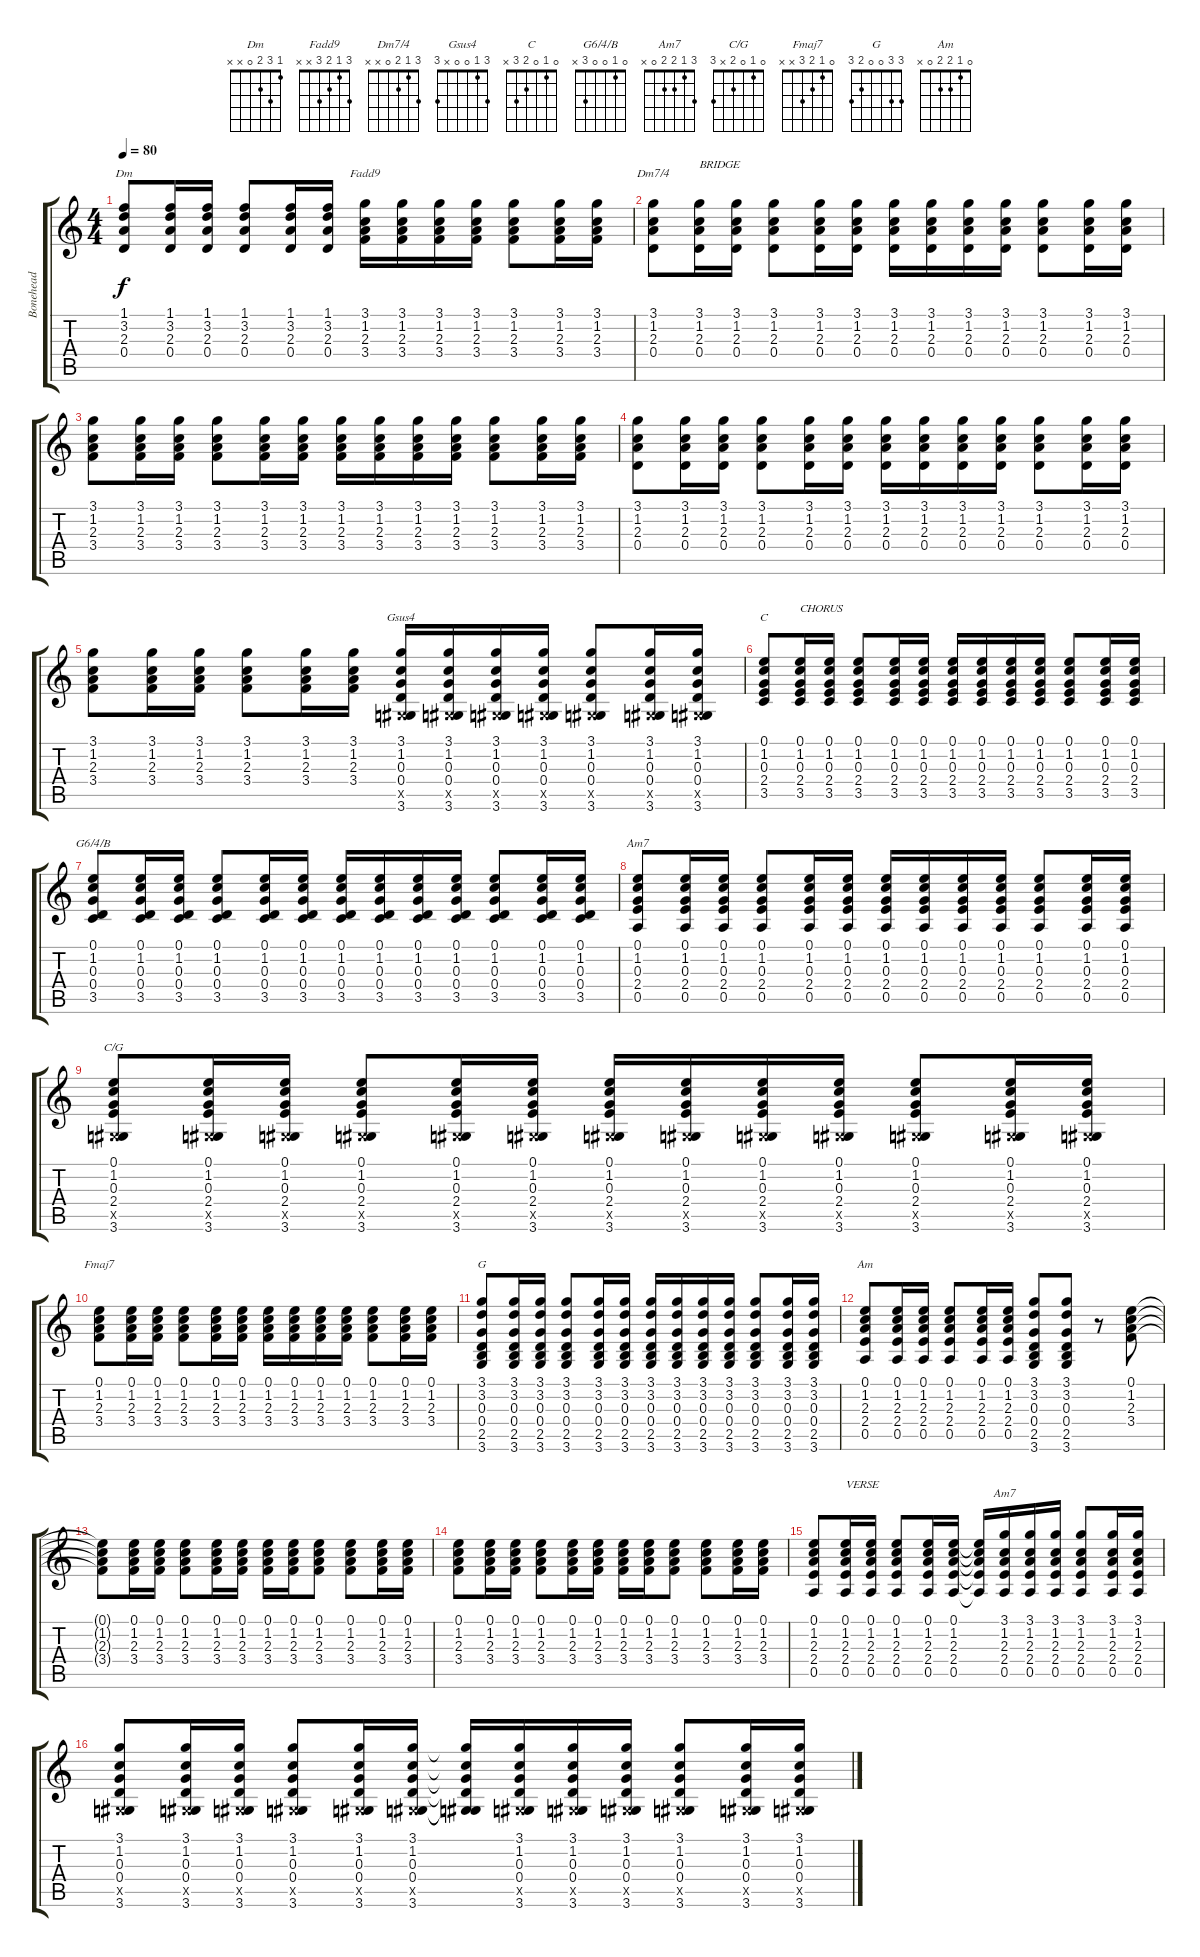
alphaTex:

\track ("Bonehead" "Bonehead") {instrument acousticguitarsteel}
\staff {score tabs}
\tuning (E4 B3 G3 D3 A2 E2) {hide}
\chord ("Dm" 1 3 2 0 x x)
\chord ("Fadd9" 3 1 2 3 x x)
\chord ("Dm7/4" 3 1 2 0 x x)
\chord ("Gsus4" 3 1 0 0 x 3)
\chord ("C" 0 1 0 2 3 x)
\chord ("G6/4/B" 0 1 0 0 3 x)
\chord ("Am7" 0 1 0 2 0 x)
\chord ("C/G" 0 1 0 2 x 3)
\chord ("Fmaj7" 0 1 2 3 x x)
\chord ("G" 3 3 0 0 2 3)
\chord ("Am" 0 1 2 2 0 x)
\chord ("Am7" 3 1 2 2 0 x)
\ts (4 4)
\tempo 80
\clef g2
\ks c
(1.1 3.2 2.3 0.4).8{ch "Dm" dy f} (1.1 3.2 2.3 0.4).16 (1.1 3.2 2.3 0.4).16 (1.1 3.2 2.3 0.4).8 (1.1 3.2 2.3 0.4).16 (1.1 3.2 2.3 0.4).16 (3.1 1.2 2.3 3.4).16{ch "Fadd9"} (3.1 1.2 2.3 3.4).16 (3.1 1.2 2.3 3.4).16 (3.1 1.2 2.3 3.4).16 (3.1 1.2 2.3 3.4).8 (3.1 1.2 2.3 3.4).16 (3.1 1.2 2.3 3.4).16 |
(3.1 1.2 2.3 0.4).8{ch "Dm7/4"} (3.1 1.2 2.3 0.4).16{txt "BRIDGE"} (3.1 1.2 2.3 0.4).16 (3.1 1.2 2.3 0.4).8 (3.1 1.2 2.3 0.4).16 (3.1 1.2 2.3 0.4).16 (3.1 1.2 2.3 0.4).16 (3.1 1.2 2.3 0.4).16 (3.1 1.2 2.3 0.4).16 (3.1 1.2 2.3 0.4).16 (3.1 1.2 2.3 0.4).8 (3.1 1.2 2.3 0.4).16 (3.1 1.2 2.3 0.4).16 |
(3.1 1.2 2.3 3.4).8 (3.1 1.2 2.3 3.4).16 (3.1 1.2 2.3 3.4).16 (3.1 1.2 2.3 3.4).8 (3.1 1.2 2.3 3.4).16 (3.1 1.2 2.3 3.4).16 (3.1 1.2 2.3 3.4).16 (3.1 1.2 2.3 3.4).16 (3.1 1.2 2.3 3.4).16 (3.1 1.2 2.3 3.4).16 (3.1 1.2 2.3 3.4).8 (3.1 1.2 2.3 3.4).16 (3.1 1.2 2.3 3.4).16 |
(3.1 1.2 2.3 0.4).8 (3.1 1.2 2.3 0.4).16 (3.1 1.2 2.3 0.4).16 (3.1 1.2 2.3 0.4).8 (3.1 1.2 2.3 0.4).16 (3.1 1.2 2.3 0.4).16 (3.1 1.2 2.3 0.4).16 (3.1 1.2 2.3 0.4).16 (3.1 1.2 2.3 0.4).16 (3.1 1.2 2.3 0.4).16 (3.1 1.2 2.3 0.4).8 (3.1 1.2 2.3 0.4).16 (3.1 1.2 2.3 0.4).16 |
(3.1 1.2 2.3 3.4).8 (3.1 1.2 2.3 3.4).16 (3.1 1.2 2.3 3.4).16 (3.1 1.2 2.3 3.4).8 (3.1 1.2 2.3 3.4).16 (3.1 1.2 2.3 3.4).16 (3.1 1.2 0.3 0.4 -1.5{x} 3.6).16{ch "Gsus4"} (3.1 1.2 0.3 0.4 -1.5{x} 3.6).16 (3.1 1.2 0.3 0.4 -1.5{x} 3.6).16 (3.1 1.2 0.3 0.4 -1.5{x} 3.6).16 (3.1 1.2 0.3 0.4 -1.5{x} 3.6).8 (3.1 1.2 0.3 0.4 -1.5{x} 3.6).16 (3.1 1.2 0.3 0.4 -1.5{x} 3.6).16 |
(0.1 1.2 0.3 2.4 3.5).8{ch "C"} (0.1 1.2 0.3 2.4 3.5).16{txt "CHORUS"} (0.1 1.2 0.3 2.4 3.5).16 (0.1 1.2 0.3 2.4 3.5).8 (0.1 1.2 0.3 2.4 3.5).16 (0.1 1.2 0.3 2.4 3.5).16 (0.1 1.2 0.3 2.4 3.5).16 (0.1 1.2 0.3 2.4 3.5).16 (0.1 1.2 0.3 2.4 3.5).16 (0.1 1.2 0.3 2.4 3.5).16 (0.1 1.2 0.3 2.4 3.5).8 (0.1 1.2 0.3 2.4 3.5).16 (0.1 1.2 0.3 2.4 3.5).16 |
(0.1 1.2 0.3 0.4 3.5).8{ch "G6/4/B"} (0.1 1.2 0.3 0.4 3.5).16 (0.1 1.2 0.3 0.4 3.5).16 (0.1 1.2 0.3 0.4 3.5).8 (0.1 1.2 0.3 0.4 3.5).16 (0.1 1.2 0.3 0.4 3.5).16 (0.1 1.2 0.3 0.4 3.5).16 (0.1 1.2 0.3 0.4 3.5).16 (0.1 1.2 0.3 0.4 3.5).16 (0.1 1.2 0.3 0.4 3.5).16 (0.1 1.2 0.3 0.4 3.5).8 (0.1 1.2 0.3 0.4 3.5).16 (0.1 1.2 0.3 0.4 3.5).16 |
(0.1 1.2 0.3 2.4 0.5).8{ch "Am7"} (0.1 1.2 0.3 2.4 0.5).16 (0.1 1.2 0.3 2.4 0.5).16 (0.1 1.2 0.3 2.4 0.5).8 (0.1 1.2 0.3 2.4 0.5).16 (0.1 1.2 0.3 2.4 0.5).16 (0.1 1.2 0.3 2.4 0.5).16 (0.1 1.2 0.3 2.4 0.5).16 (0.1 1.2 0.3 2.4 0.5).16 (0.1 1.2 0.3 2.4 0.5).16 (0.1 1.2 0.3 2.4 0.5).8 (0.1 1.2 0.3 2.4 0.5).16 (0.1 1.2 0.3 2.4 0.5).16 |
(0.1 1.2 0.3 2.4 -1.5{x} 3.6).8{ch "C/G"} (0.1 1.2 0.3 2.4 -1.5{x} 3.6).16 (0.1 1.2 0.3 2.4 -1.5{x} 3.6).16 (0.1 1.2 0.3 2.4 -1.5{x} 3.6).8 (0.1 1.2 0.3 2.4 -1.5{x} 3.6).16 (0.1 1.2 0.3 2.4 -1.5{x} 3.6).16 (0.1 1.2 0.3 2.4 -1.5{x} 3.6).16 (0.1 1.2 0.3 2.4 -1.5{x} 3.6).16 (0.1 1.2 0.3 2.4 -1.5{x} 3.6).16 (0.1 1.2 0.3 2.4 -1.5{x} 3.6).16 (0.1 1.2 0.3 2.4 -1.5{x} 3.6).8 (0.1 1.2 0.3 2.4 -1.5{x} 3.6).16 (0.1 1.2 0.3 2.4 -1.5{x} 3.6).16 |
(0.1 1.2 2.3 3.4).8{ch "Fmaj7"} (0.1 1.2 2.3 3.4).16 (0.1 1.2 2.3 3.4).16 (0.1 1.2 2.3 3.4).8 (0.1 1.2 2.3 3.4).16 (0.1 1.2 2.3 3.4).16 (0.1 1.2 2.3 3.4).16 (0.1 1.2 2.3 3.4).16 (0.1 1.2 2.3 3.4).16 (0.1 1.2 2.3 3.4).16 (0.1 1.2 2.3 3.4).8 (0.1 1.2 2.3 3.4).16 (0.1 1.2 2.3 3.4).16 |
(3.1 3.2 0.3 0.4 2.5 3.6).8{ch "G"} (3.1 3.2 0.3 0.4 2.5 3.6).16 (3.1 3.2 0.3 0.4 2.5 3.6).16 (3.1 3.2 0.3 0.4 2.5 3.6).8 (3.1 3.2 0.3 0.4 2.5 3.6).16 (3.1 3.2 0.3 0.4 2.5 3.6).16 (3.1 3.2 0.3 0.4 2.5 3.6).16 (3.1 3.2 0.3 0.4 2.5 3.6).16 (3.1 3.2 0.3 0.4 2.5 3.6).16 (3.1 3.2 0.3 0.4 2.5 3.6).16 (3.1 3.2 0.3 0.4 2.5 3.6).8 (3.1 3.2 0.3 0.4 2.5 3.6).16 (3.1 3.2 0.3 0.4 2.5 3.6).16 |
(0.1 1.2 2.3 2.4 0.5).8{ch "Am"} (0.1 1.2 2.3 2.4 0.5).16 (0.1 1.2 2.3 2.4 0.5).16 (0.1 1.2 2.3 2.4 0.5).8 (0.1 1.2 2.3 2.4 0.5).16 (0.1 1.2 2.3 2.4 0.5).16 (3.1 3.2 0.3 0.4 2.5 3.6).8 (3.1 3.2 0.3 0.4 2.5 3.6).8 r.8 (0.1 1.2 2.3 3.4).8 |
(0.1{t} 1.2{t} 2.3{t} 3.4{t}).8 (0.1 1.2 2.3 3.4).16 (0.1 1.2 2.3 3.4).16 (0.1 1.2 2.3 3.4).8 (0.1 1.2 2.3 3.4).16 (0.1 1.2 2.3 3.4).16 (0.1 1.2 2.3 3.4).16 (0.1 1.2 2.3 3.4).16 (0.1 1.2 2.3 3.4).8 (0.1 1.2 2.3 3.4).8 (0.1 1.2 2.3 3.4).16 (0.1 1.2 2.3 3.4).16 |
(0.1 1.2 2.3 3.4).8 (0.1 1.2 2.3 3.4).16 (0.1 1.2 2.3 3.4).16 (0.1 1.2 2.3 3.4).8 (0.1 1.2 2.3 3.4).16 (0.1 1.2 2.3 3.4).16 (0.1 1.2 2.3 3.4).16 (0.1 1.2 2.3 3.4).16 (0.1 1.2 2.3 3.4).8 (0.1 1.2 2.3 3.4).8 (0.1 1.2 2.3 3.4).16 (0.1 1.2 2.3 3.4).16 |
(0.1 1.2 2.3 2.4 0.5).8 (0.1 1.2 2.3 2.4 0.5).16{txt "VERSE"} (0.1 1.2 2.3 2.4 0.5).16 (0.1 1.2 2.3 2.4 0.5).8 (0.1 1.2 2.3 2.4 0.5).16 (0.1 1.2 2.3 2.4 0.5).16 (0.1{t} 1.2{t} 2.3{t} 2.4{t} 0.5{t}).16 (3.1 1.2 2.3 2.4 0.5).16{ch "Am7"} (3.1 1.2 2.3 2.4 0.5).16 (3.1 1.2 2.3 2.4 0.5).16 (3.1 1.2 2.3 2.4 0.5).8 (3.1 1.2 2.3 2.4 0.5).16 (3.1 1.2 2.3 2.4 0.5).16 |
(3.1 1.2 0.3 0.4 -1.5{x} 3.6).8 (3.1 1.2 0.3 0.4 -1.5{x} 3.6).16 (3.1 1.2 0.3 0.4 -1.5{x} 3.6).16 (3.1 1.2 0.3 0.4 -1.5{x} 3.6).8 (3.1 1.2 0.3 0.4 -1.5{x} 3.6).16 (3.1 1.2 0.3 0.4 -1.5{x} 3.6).16 (3.1{t} 1.2{t} 0.3{t} 0.4{t} -1.5{t} 3.6{t}).16 (3.1 1.2 0.3 0.4 -1.5{x} 3.6).16 (3.1 1.2 0.3 0.4 -1.5{x} 3.6).16 (3.1 1.2 0.3 0.4 -1.5{x} 3.6).16 (3.1 1.2 0.3 0.4 -1.5{x} 3.6).8 (3.1 1.2 0.3 0.4 -1.5{x} 3.6).16 (3.1 1.2 0.3 0.4 -1.5{x} 3.6).16
